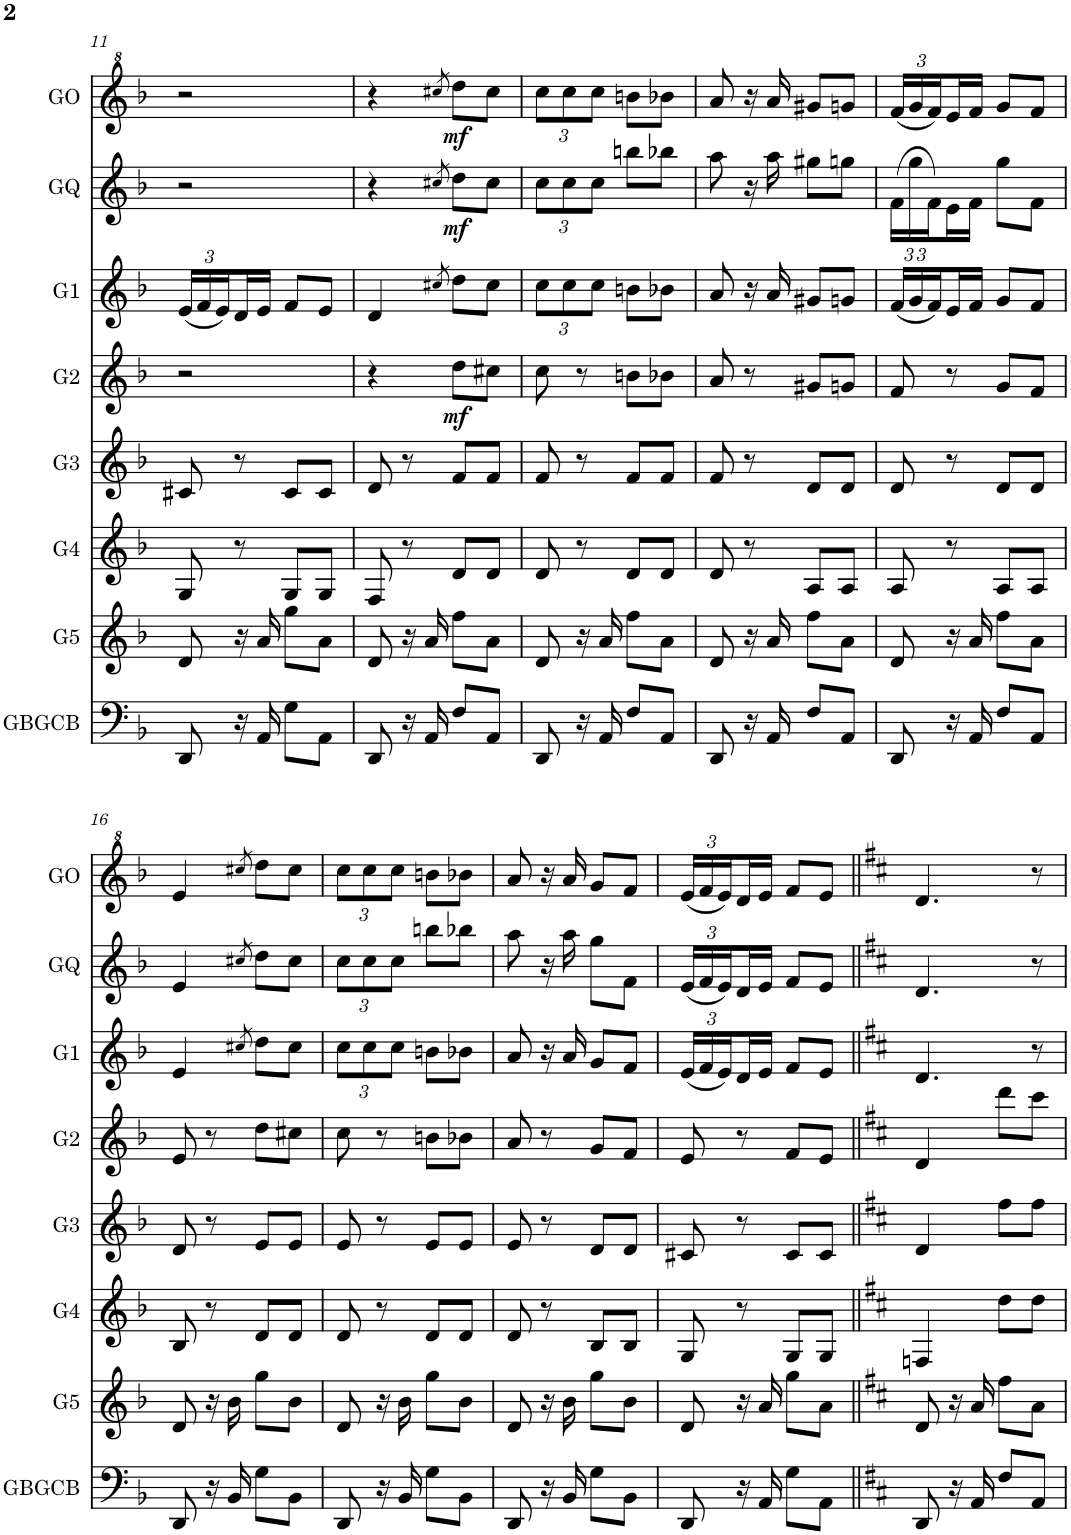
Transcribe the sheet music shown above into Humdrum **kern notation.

**kern	**kern	**kern	**kern	**kern	**dynam	**kern	**kern	**dynam	**kern	**dynam
*part8	*part7	*part6	*part5	*part4	*part4	*part3	*part2	*part2	*part1	*part1
*staff8	*staff7	*staff6	*staff5	*staff4	*staff4	*staff3	*staff2	*staff2	*staff1	*staff1
*I"GB-GCB	*I"G5	*I"G4	*I"G3	*I"G2	*	*I"G1	*I"GQ	*	*I"GO	*
*I'GBGCB	*I'G5	*I'G4	*I'G3	*I'G2	*	*I'G1	*I'GQ	*	*I'GO	*
!!LO:PB:g=z
*clefF4	*clefG2	*clefG2	*clefG2	*clefG2	*	*clefG2	*clefG2	*	*clefG^2	*
*Trd7c12	*Trd7c12	*Trd7c12	*Trd7c12	*Trd7c12	*	*Trd7c12	*Trd3c5	*	*Trd7c12	*
*k[b-]	*k[b-]	*k[b-]	*k[b-]	*k[b-]	*	*k[b-]	*k[b-]	*	*k[b-]	*
*M2/4	*M2/4	*M2/4	*M2/4	*M2/4	*	*M2/4	*M2/4	*	*M2/4	*
*	*	*	*	*	*	*Xbrackettup	*	*	*	*
=11	=11	=11	=11	=11	=11	=11	=11	=11	=11	=11
8DD/	8d/	8G/	8c#X/	2r	.	(24e/LL	2r	.	2r	.
.	.	.	.	.	.	24f/	.	.	.	.
.	.	.	.	.	.	24e/)	.	.	.	.
16r	16r	8r	8r	.	.	16d/	.	.	.	.
16AA/	16a/	.	.	.	.	16e/JJ	.	.	.	.
8G\L	8gg\L	8G/L	8c#/L	.	.	8f/L	.	.	.	.
8AA\J	8a\J	8G/J	8c#/J	.	.	8e/J	.	.	.	.
=12	=12	=12	=12	=12	=12	=12	=12	=12	=12	=12
8DD/	8d/	8F/	8d/	4r	.	4d/	4r	.	4r	.
16r	16r	8r	8r	.	.	.	.	.	.	.
16AA/	16a/	.	.	.	.	.	.	.	.	.
.	.	.	.	.	.	64qcc#X/	64qcc#X/	.	64qccc#X/	.
!	!	!	!	!	!LO:DY:b	!	!	!LO:DY:b	!	!LO:DY:b
8F/L	8ff\L	8d/L	8f/L	8dd\L	mf	8dd\L	8dd\L	mf	8ddd\L	mf
8AA/J	8a\J	8d/J	8f/J	8cc#X\J	.	8cc#\J	8cc#\J	.	8ccc#\J	.
=13	=13	=13	=13	=13	=13	=13	=13	=13	=13	=13
*	*	*	*	*	*	*	*Xbrackettup	*	*Xbrackettup	*
8DD/	8d/	8d/	8f/	8cc\	.	12cc\L	12cc\L	.	12ccc\L	.
.	.	.	.	.	.	12cc\	12cc\	.	12ccc\	.
16r	16r	8r	8r	8r	.	.	.	.	.	.
.	.	.	.	.	.	12cc\J	12cc\J	.	12ccc\J	.
16AA/	16a/	.	.	.	.	.	.	.	.	.
8F/L	8ff\L	8d/L	8f/L	8bn\L	.	8bn\L	8bbn\L	.	8bbn\L	.
8AA/J	8a\J	8d/J	8f/J	8b-X\J	.	8b-X\J	8bb-X\J	.	8bb-X\J	.
=14	=14	=14	=14	=14	=14	=14	=14	=14	=14	=14
8DD/	8d/	8d/	8f/	8a/	.	8a/	8aa\	.	8aa/	.
16r	16r	8r	8r	8r	.	16r	16r	.	16r	.
16AA/	16a/	.	.	.	.	16a/	16aa\	.	16aa/	.
8F/L	8ff\L	8A/L	8d/L	8g#X/L	.	8g#X/L	8gg#X\L	.	8gg#X/L	.
8AA/J	8a\J	8A/J	8d/J	8gn/J	.	8gn/J	8ggn\J	.	8ggn/J	.
=15	=15	=15	=15	=15	=15	=15	=15	=15	=15	=15
8DD/	8d/	8A/	8d/	8f/	.	(24f/LL	(24f\LL	.	(24ff/LL	.
.	.	.	.	.	.	24g/	24gg\	.	24gg/	.
.	.	.	.	.	.	24f/)	24f\)	.	24ff/)	.
16r	16r	8r	8r	8r	.	16e/	16e\	.	16ee/	.
16AA/	16a/	.	.	.	.	16f/JJ	16f\JJ	.	16ff/JJ	.
8F/L	8ff\L	8A/L	8d/L	8g/L	.	8g/L	8gg\L	.	8gg/L	.
8AA/J	8a\J	8A/J	8d/J	8f/J	.	8f/J	8f\J	.	8ff/J	.
!!LO:LB:g=z
=16	=16	=16	=16	=16	=16	=16	=16	=16	=16	=16
8DD/	8d/	8B-/	8d/	8e/	.	4e/	4e/	.	4ee/	.
16r	16r	8r	8r	8r	.	.	.	.	.	.
16BB-/	16b-\	.	.	.	.	.	.	.	.	.
.	.	.	.	.	.	64qcc#X/	64qcc#X/	.	64qccc#X/	.
8G\L	8gg\L	8d/L	8e/L	8dd\L	.	8dd\L	8dd\L	.	8ddd\L	.
8BB-\J	8b-\J	8d/J	8e/J	8cc#X\J	.	8cc#\J	8cc#\J	.	8ccc#\J	.
=17	=17	=17	=17	=17	=17	=17	=17	=17	=17	=17
8DD/	8d/	8d/	8e/	8cc\	.	12cc\L	12cc\L	.	12ccc\L	.
.	.	.	.	.	.	12cc\	12cc\	.	12ccc\	.
16r	16r	8r	8r	8r	.	.	.	.	.	.
.	.	.	.	.	.	12cc\J	12cc\J	.	12ccc\J	.
16BB-/	16b-\	.	.	.	.	.	.	.	.	.
8G\L	8gg\L	8d/L	8e/L	8bn\L	.	8bn\L	8bbn\L	.	8bbn\L	.
8BB-\J	8b-\J	8d/J	8e/J	8b-X\J	.	8b-X\J	8bb-X\J	.	8bb-X\J	.
=18	=18	=18	=18	=18	=18	=18	=18	=18	=18	=18
8DD/	8d/	8d/	8e/	8a/	.	8a/	8aa\	.	8aa/	.
16r	16r	8r	8r	8r	.	16r	16r	.	16r	.
16BB-/	16b-\	.	.	.	.	16a/	16aa\	.	16aa/	.
8G\L	8gg\L	8B-/L	8d/L	8g/L	.	8g/L	8gg\L	.	8gg/L	.
8BB-\J	8b-\J	8B-/J	8d/J	8f/J	.	8f/J	8f\J	.	8ff/J	.
=19	=19	=19	=19	=19	=19	=19	=19	=19	=19	=19
8DD/	8d/	8G/	8c#X/	8e/	.	(24e/LL	(24e/LL	.	(24ee/LL	.
.	.	.	.	.	.	24f/	24f/	.	24ff/	.
.	.	.	.	.	.	24e/)	24e/)	.	24ee/)	.
16r	16r	8r	8r	8r	.	16d/	16d/	.	16dd/	.
16AA/	16a/	.	.	.	.	16e/JJ	16e/JJ	.	16ee/JJ	.
8G\L	8gg\L	8G/L	8c#/L	8f/L	.	8f/L	8f/L	.	8ff/L	.
8AA\J	8a\J	8G/J	8c#/J	8e/J	.	8e/J	8e/J	.	8ee/J	.
=20||	=20||	=20||	=20||	=20||	=20||	=20||	=20||	=20||	=20||	=20||
*k[f#c#]	*k[f#c#]	*k[f#c#]	*k[f#c#]	*k[f#c#]	*	*k[f#c#]	*k[f#c#]	*	*k[f#c#]	*
8DD/	8d/	4Fn/	4d/	4d/	.	4.d/	4.d/	.	4.dd/	.
16r	16r	.	.	.	.	.	.	.	.	.
16AA/	16a/	.	.	.	.	.	.	.	.	.
8F#/L	8ff#\L	8dd\L	8ff#\L	8ddd\L	.	.	.	.	.	.
8AA/J	8a\J	8dd\J	8ff#\J	8ccc#\J	.	8r	8r	.	8r	.
=	=	=	=	=	=	=	=	=	=	=
*-	*-	*-	*-	*-	*-	*-	*-	*-	*-	*-
